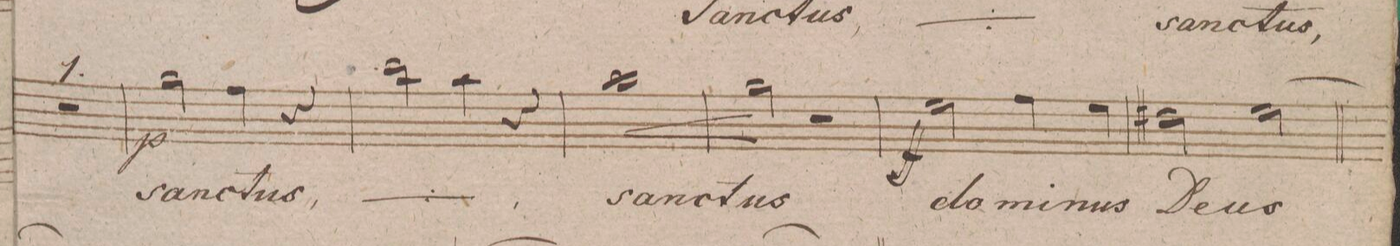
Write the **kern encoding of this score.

**kern	**text	**dynam
*I"Soprano.	*	*
*clefC1	*	*
*k[f#c#g#d#]	*	*
*met(c)	*	*
*M4/4	*	*
1r	.	.
=8	=8	=8
2ee\	sanc-	p
4dd#\	-tus,	.
4r	.	.
=9	=9	=9
*	*ij	*
2gg#\	sanc-	.
4ff#\	-tus,	.
4r	.	.
*	*Xij	*
=10	=10	=10
1ff#\	sanc-	<
=11	=11	=11
2ee\	-tus	[
2r	.	.
=12	=12	=12
2cc#\	do-	ff
4dd#\	-mi-	.
4cc#\	-nus	.
=13	=13	=13
2b#X\	De-	.
[2cc#\	-us	.
=14	=14	=14
*-	*-	*-
